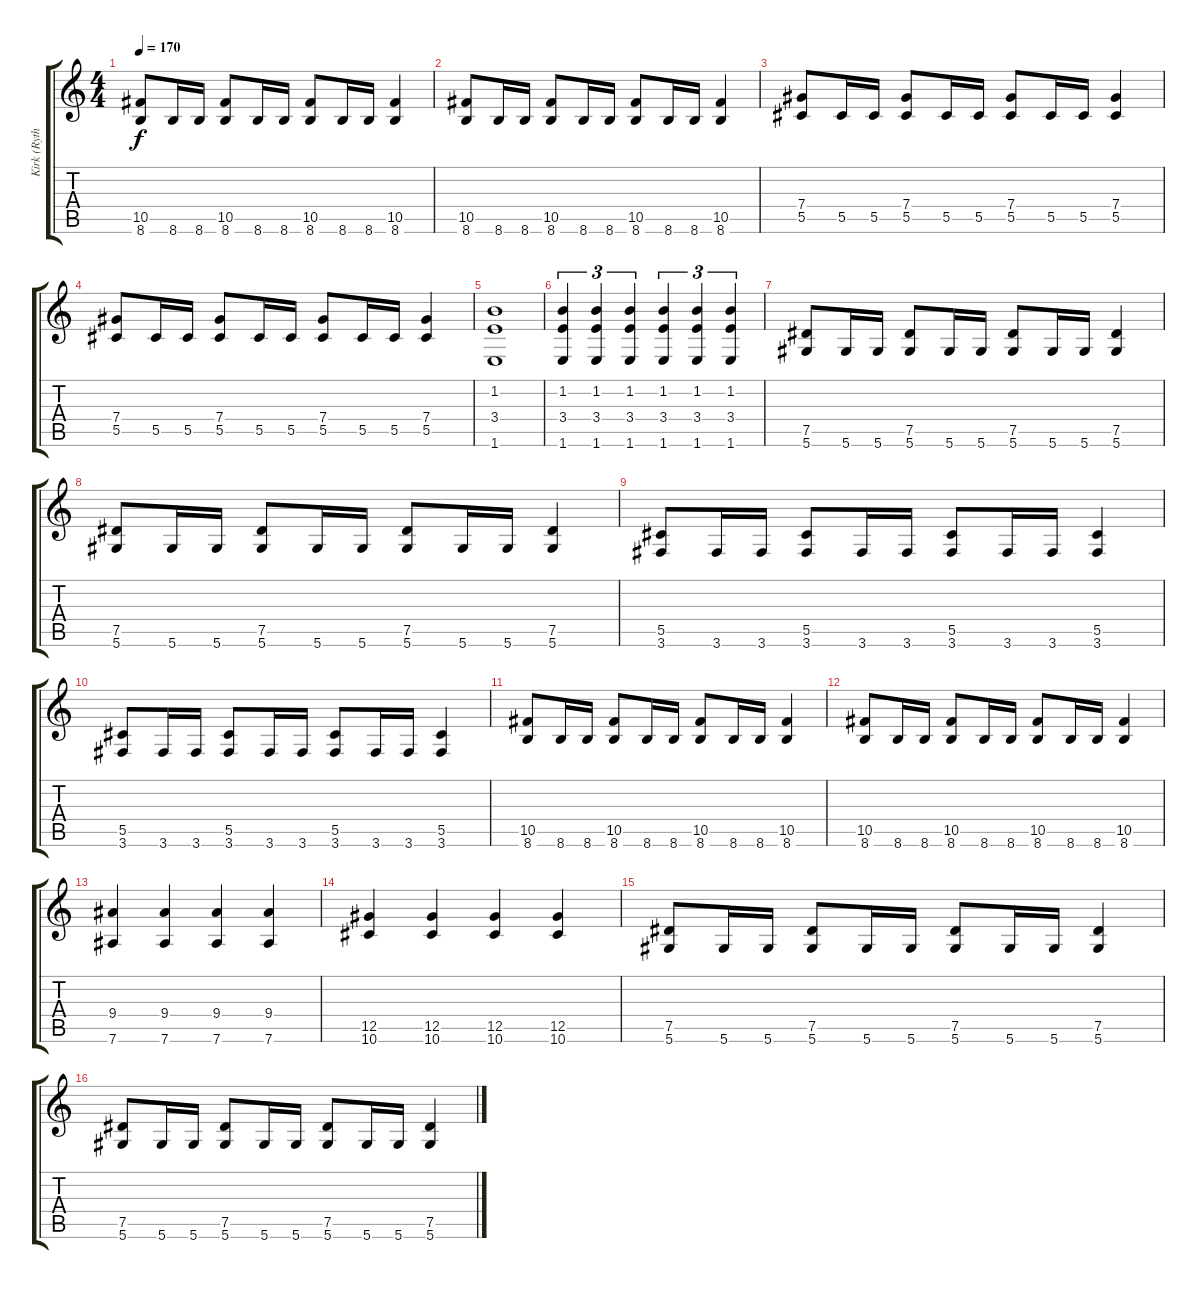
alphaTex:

\track ("Kirk (Rythm)" "Kirk (Ryth") {instrument acousticguitarnylon}
\staff {score tabs}
\tuning (Eb4 Bb3 Gb3 Db3 Ab2 Eb2) {hide}
\ts (4 4)
\tempo 170
\clef g2
\ks c
(10.5 8.6).8{dy f} 8.6.16 8.6.16 (10.5 8.6).8 8.6.16 8.6.16 (10.5 8.6).8 8.6.16 8.6.16 (10.5 8.6).4 |
(10.5 8.6).8 8.6.16 8.6.16 (10.5 8.6).8 8.6.16 8.6.16 (10.5 8.6).8 8.6.16 8.6.16 (10.5 8.6).4 |
(7.4 5.5).8 5.5.16 5.5.16 (7.4 5.5).8 5.5.16 5.5.16 (7.4 5.5).8 5.5.16 5.5.16 (7.4 5.5).4 |
(7.4 5.5).8 5.5.16 5.5.16 (7.4 5.5).8 5.5.16 5.5.16 (7.4 5.5).8 5.5.16 5.5.16 (7.4 5.5).4 |
(1.2 3.4 1.6).1 |
(1.2 3.4 1.6).4{tu (3 2)} (1.2 3.4 1.6).4{tu (3 2)} (1.2 3.4 1.6).4{tu (3 2)} (1.2 3.4 1.6).4{tu (3 2)} (1.2 3.4 1.6).4{tu (3 2)} (1.2 3.4 1.6).4{tu (3 2)} |
(7.5 5.6).8 5.6.16 5.6.16 (7.5 5.6).8 5.6.16 5.6.16 (7.5 5.6).8 5.6.16 5.6.16 (7.5 5.6).4 |
(7.5 5.6).8 5.6.16 5.6.16 (7.5 5.6).8 5.6.16 5.6.16 (7.5 5.6).8 5.6.16 5.6.16 (7.5 5.6).4 |
(5.5 3.6).8 3.6.16 3.6.16 (5.5 3.6).8 3.6.16 3.6.16 (5.5 3.6).8 3.6.16 3.6.16 (5.5 3.6).4 |
(5.5 3.6).8 3.6.16 3.6.16 (5.5 3.6).8 3.6.16 3.6.16 (5.5 3.6).8 3.6.16 3.6.16 (5.5 3.6).4 |
(10.5 8.6).8 8.6.16 8.6.16 (10.5 8.6).8 8.6.16 8.6.16 (10.5 8.6).8 8.6.16 8.6.16 (10.5 8.6).4 |
(10.5 8.6).8 8.6.16 8.6.16 (10.5 8.6).8 8.6.16 8.6.16 (10.5 8.6).8 8.6.16 8.6.16 (10.5 8.6).4 |
(9.4 7.6).4 (9.4 7.6).4 (9.4 7.6).4 (9.4 7.6).4 |
(12.5 10.6).4 (12.5 10.6).4 (12.5 10.6).4 (12.5 10.6).4 |
(7.5 5.6).8 5.6.16 5.6.16 (7.5 5.6).8 5.6.16 5.6.16 (7.5 5.6).8 5.6.16 5.6.16 (7.5 5.6).4 |
(7.5 5.6).8 5.6.16 5.6.16 (7.5 5.6).8 5.6.16 5.6.16 (7.5 5.6).8 5.6.16 5.6.16 (7.5 5.6).4
